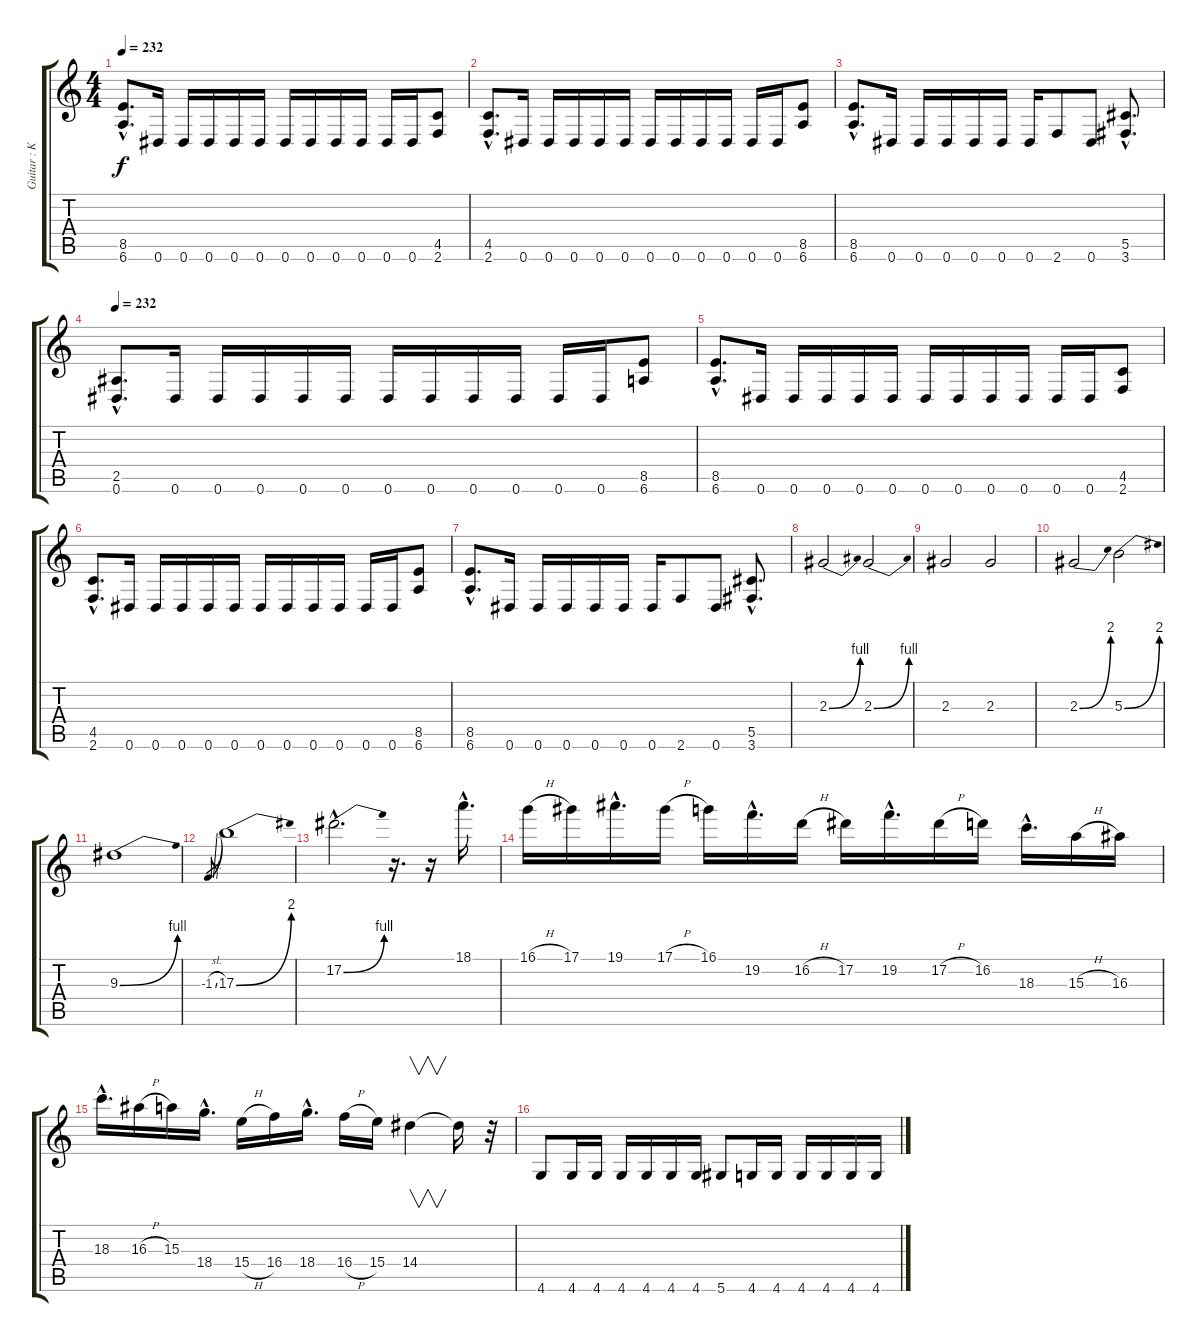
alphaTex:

\track ("Guitar : Kerry King" "Guitar : K") {instrument distortionguitar}
\staff {score tabs}
\tuning (Eb4 Bb3 Gb3 Db3 Ab2 Eb2) {hide}
\ts (4 4)
\tempo 232
\clef g2
\ks c
(8.5{hac} 6.6{hac}).8{d dy f} 0.6.16 0.6.16 0.6.16 0.6.16 0.6.16 0.6.16 0.6.16 0.6.16 0.6.16 0.6.16 0.6.16 (4.5 2.6).8 |
(4.5{hac} 2.6{hac}).8{d} 0.6.16 0.6.16 0.6.16 0.6.16 0.6.16 0.6.16 0.6.16 0.6.16 0.6.16 0.6.16 0.6.16 (8.5 6.6).8 |
(8.5{hac} 6.6{hac}).8{d} 0.6.16 0.6.16 0.6.16 0.6.16 0.6.16 0.6.16 2.6.8 0.6.8 (5.5{hac} 3.6{hac}).8{d} |
\tempo 232
(2.5{hac} 0.6{hac}).8{d} 0.6.16 0.6.16 0.6.16 0.6.16 0.6.16 0.6.16 0.6.16 0.6.16 0.6.16 0.6.16 0.6.16 (8.5 6.6).8 |
(8.5{hac} 6.6{hac}).8{d} 0.6.16 0.6.16 0.6.16 0.6.16 0.6.16 0.6.16 0.6.16 0.6.16 0.6.16 0.6.16 0.6.16 (4.5 2.6).8 |
(4.5{hac} 2.6{hac}).8{d} 0.6.16 0.6.16 0.6.16 0.6.16 0.6.16 0.6.16 0.6.16 0.6.16 0.6.16 0.6.16 0.6.16 (8.5 6.6).8 |
(8.5{hac} 6.6{hac}).8{d} 0.6.16 0.6.16 0.6.16 0.6.16 0.6.16 0.6.16 2.6.8 0.6.8 (5.5{hac} 3.6{hac}).8{d} |
2.3{be (bend 0 0 60 4)}.2 2.3{be (bend 0 0 60 4)}.2 |
2.3.2 2.3.2 |
2.3{be (bend 0 0 60 8)}.2 5.3{be (bend 0 0 60 8)}.2 |
9.3{be (bend 0 0 60 4)}.1 |
-1.3{sl}.8{gr} 17.3{be (bend 0 0 60 8)}.1 |
17.2{be (bend 0 0 60 4) hac}.2{d} r.16{d} r.16 18.1{hac}.16{d} |
16.1{h}.16 17.1.16 19.1{hac}.16{d} 17.1{h}.16 16.1.16 19.2{hac}.16{d} 16.2{h}.16 17.2.16 19.2{hac}.16{d} 17.2{h}.16 16.2.16 18.3{hac}.16{d} 15.3{h}.16 16.3.16 |
18.3{hac}.16{d} 16.3{h}.16 15.3.16 18.4{hac}.16{d} 15.4{h}.16 16.4.16 18.4{hac}.16{d} 16.4{h}.16 15.4.16 14.4.4{v} 14.4{t}.16 r.32 |
4.6.8 4.6.16 4.6.16 4.6.16 4.6.16 4.6.16 4.6.16 5.6.8 4.6.16 4.6.16 4.6.16 4.6.16 4.6.16 4.6.16
